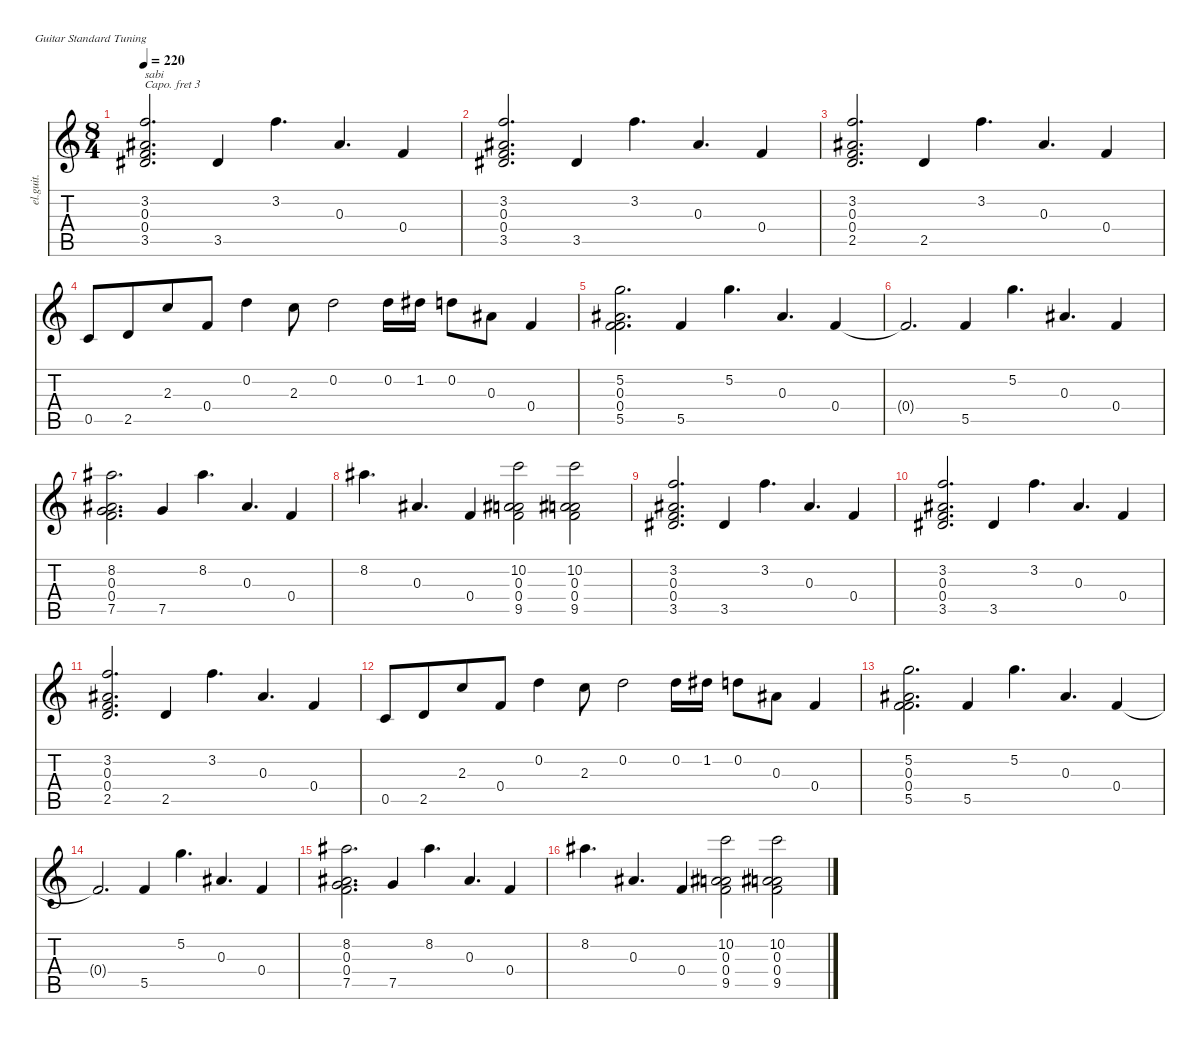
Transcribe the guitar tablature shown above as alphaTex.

\defaultSystemsLayout 4
\hideDynamics
\bracketExtendMode nobrackets
\otherSystemsTrackNameOrientation horizontal
\track ("Clean Guitar" "el.guit.") {instrument electricguitarclean}
\staff {score tabs}
\capo 3
\tuning (E4 B3 G3 D3 A2 E2)
\ts (8 4)
\beaming (8 4 4 4 4)
\tempo 220
\clef g2
\ks c
(3.5{acc #} 3.2 0.3{acc #} 0.4).2{d txt "sabi" dy mf beam Up} 3.5{acc #}.4{beam Up} 3.2.4{d beam Down} 0.3{acc #}.4{d beam Up} 0.4.4{beam Up} |
(3.5{acc #} 3.2 0.4 0.3{acc #}).2{d beam Up} 3.5{acc #}.4{beam Up} 3.2.4{d beam Down} 0.3{acc #}.4{d beam Up} 0.4.4{beam Up} |
(2.5 0.4 0.3{acc #} 3.2).2{d beam Up} 2.5.4{beam Up} 3.2.4{d beam Down} 0.3{acc #}.4{d beam Up} 0.4.4{beam Up} |
0.5.8{beam Up} 2.5.8{beam Up} 2.3.8{beam Up} 0.4.8{beam Up} 0.2.4{beam Down} 2.3.8{beam Down} 0.2.2{beam Down} 0.2.16{beam Down} 1.2{acc #}.16{beam Down} 0.2.8{beam Down} 0.3{acc #}.8{beam Down} 0.4.4{beam Up} |
(5.5 5.2 0.3{acc #} 0.4).2{d beam Down} 5.5.4{beam Up} 5.2.4{d beam Down} 0.3{acc #}.4{d beam Up} 0.4.4{beam Up} |
0.4{t}.2{d beam Up} 5.5.4{beam Up} 5.2.4{d beam Down} 0.3{acc #}.4{d beam Up} 0.4.4{beam Up} |
(7.5 0.4 0.3{acc #} 8.2{acc #}).2{d beam Down} 7.5.4{beam Up} 8.2{acc #}.4{d beam Down} 0.3{acc #}.4{d beam Up} 0.4.4{beam Up} |
8.2{acc #}.4{d beam Down} 0.3{acc #}.4{d beam Up} 0.4.4{beam Up} (9.5 0.4 0.3{acc #} 10.2).2{beam Down} (9.5 0.4 0.3{acc #} 10.2).2{beam Down} |
(3.5{acc #} 3.2 0.3{acc #} 0.4).2{d beam Up} 3.5{acc #}.4{beam Up} 3.2.4{d beam Down} 0.3{acc #}.4{d beam Up} 0.4.4{beam Up} |
(3.5{acc #} 3.2 0.4 0.3{acc #}).2{d beam Up} 3.5{acc #}.4{beam Up} 3.2.4{d beam Down} 0.3{acc #}.4{d beam Up} 0.4.4{beam Up} |
(2.5 0.4 0.3{acc #} 3.2).2{d beam Up} 2.5.4{beam Up} 3.2.4{d beam Down} 0.3{acc #}.4{d beam Up} 0.4.4{beam Up} |
0.5.8{beam Up} 2.5.8{beam Up} 2.3.8{beam Up} 0.4.8{beam Up} 0.2.4{beam Down} 2.3.8{beam Down} 0.2.2{beam Down} 0.2.16{beam Down} 1.2{acc #}.16{beam Down} 0.2.8{beam Down} 0.3{acc #}.8{beam Down} 0.4.4{beam Up} |
(5.5 5.2 0.3{acc #} 0.4).2{d beam Down} 5.5.4{beam Up} 5.2.4{d beam Down} 0.3{acc #}.4{d beam Up} 0.4.4{beam Up} |
0.4{t}.2{d beam Up} 5.5.4{beam Up} 5.2.4{d beam Down} 0.3{acc #}.4{d beam Up} 0.4.4{beam Up} |
(7.5 0.4 0.3{acc #} 8.2{acc #}).2{d beam Down} 7.5.4{beam Up} 8.2{acc #}.4{d beam Down} 0.3{acc #}.4{d beam Up} 0.4.4{beam Up} |
8.2{acc #}.4{d beam Down} 0.3{acc #}.4{d beam Up} 0.4.4{beam Up} (9.5 0.4 0.3{acc #} 10.2).2{beam Down} (9.5 0.4 0.3{acc #} 10.2).2{beam Down}
